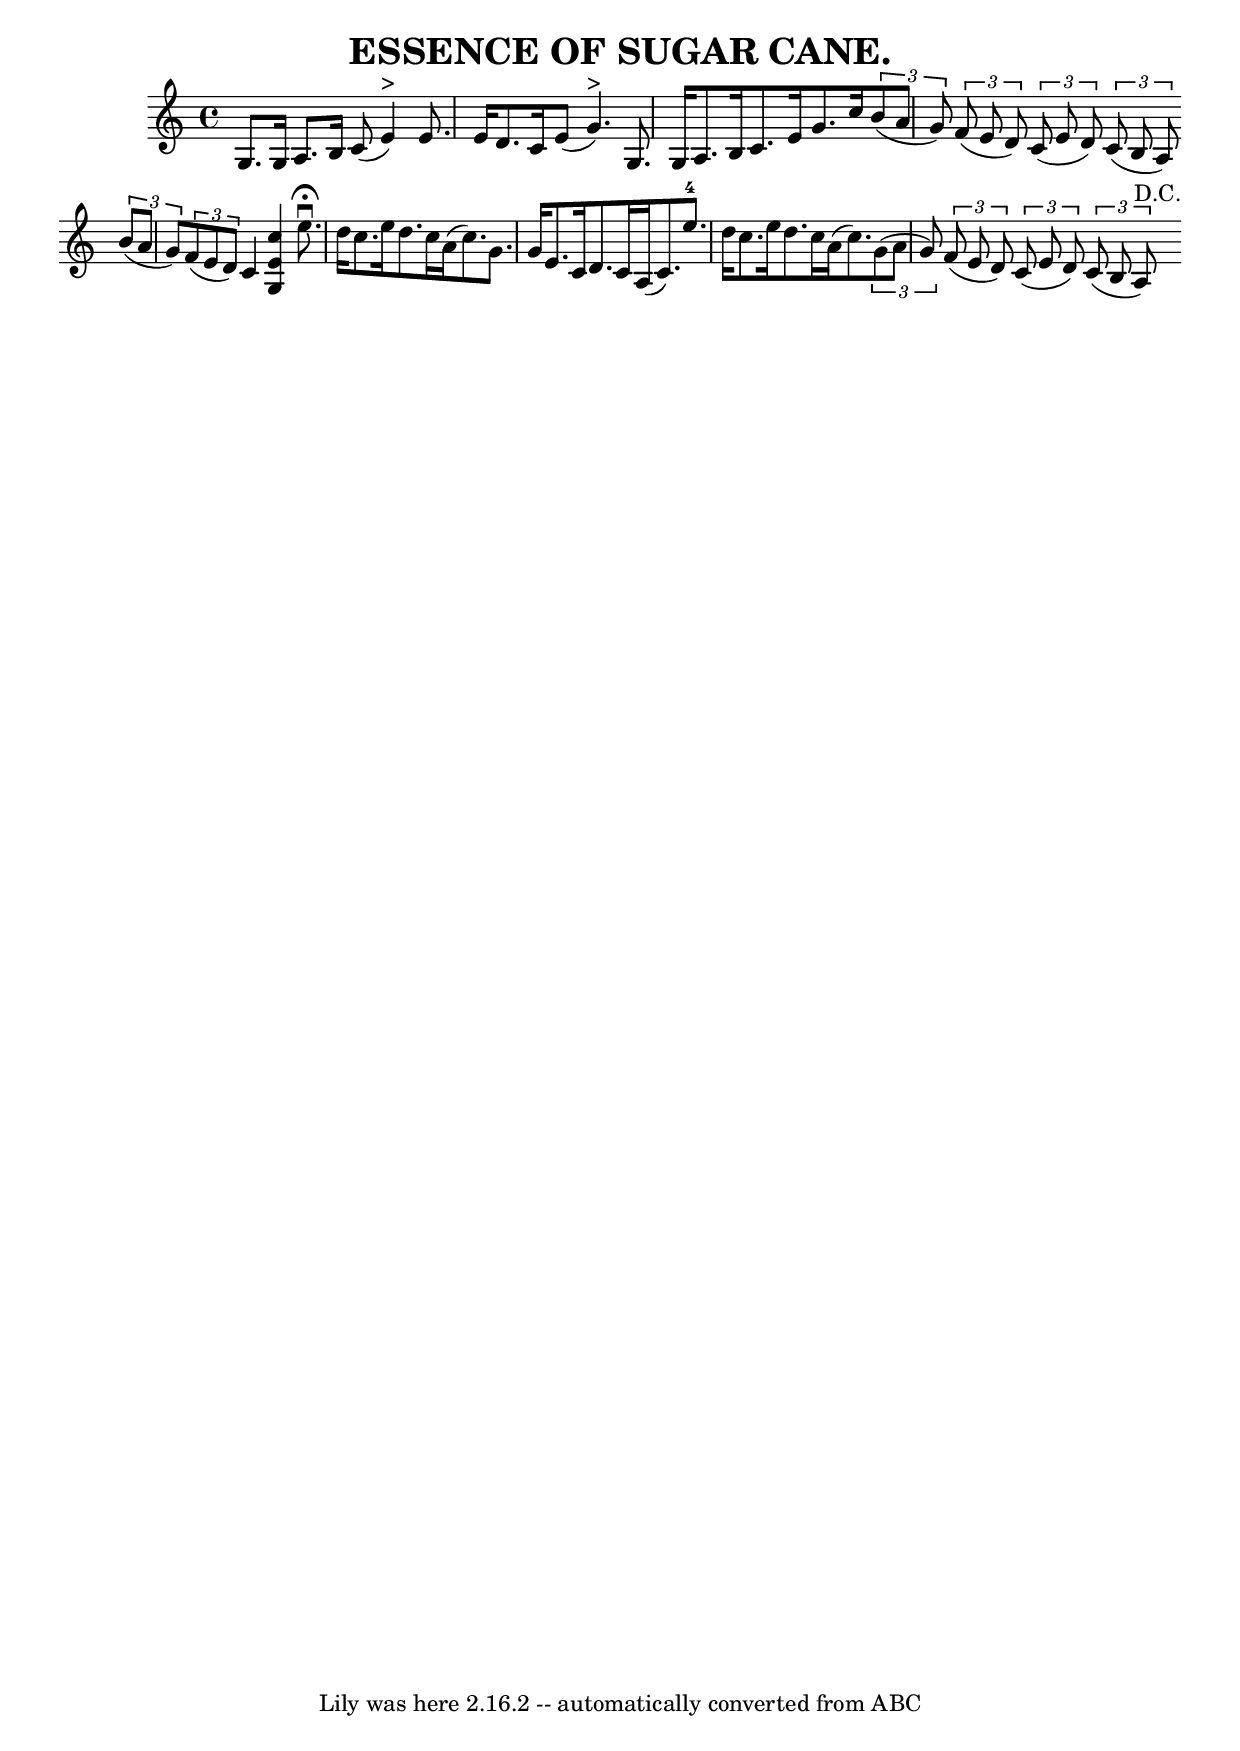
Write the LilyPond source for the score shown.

\version "2.16.2"
\include "Mammoth.ily"
\header {
  %% book = "Coles pg. 24.3"
  crossRefNumber = "19"
  footnotes = ""
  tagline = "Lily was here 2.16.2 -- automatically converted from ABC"
  title = "ESSENCE OF SUGAR CANE."

}
voicedefault =  {


  \override Staff.TimeSignature #'style = #'C
  \time 4/4 
  \key c \major
 g8. g16 a8. b16 c'8 (e'4^">") 
  |
  e'8. e'16 d'8. c'16 e'8 (g'4.^">") |
  g8.  
  g16 a8. b16 c'8. e'16 g'8. c''16  |
  \times 2/3 { 
    b'8 (a'8 g'8) 
  }   \times 2/3 { f'8 (e'8 d'8) 
		 }   
  \times 2/3 { c'8 (e'8 d'8) 
	     }   \times 2/3 { c'8 (b8 a8) 
			    } 
  \bar ":|"   \times 2/3 { b'8 (a'8 g'8) 
			 }   \times 2/3 { f'8 (
					  e'8 d'8) 
					} c'4  << c''4 e'4 g4   >>   \bar "|."     \bar "|:"   
  e''8.^\fermata^\downbow d''16 c''8. e''16 d''8. c''16 a'16 (
  c''8.) |
  g'8. g'16 e'8. c'16 d'8. c'16 a16 (
  c'8.) |
  e''8.-4 d''16 c''8. e''16 d''8. c''16    
  a'16 (c''8.) |
  \times 2/3 { g'8 (a'8 g'8) 
	     }   
  \times 2/3 { f'8 (e'8 d'8) 
	     }   \times 2/3 { c'8 (e'8 d'8) 

			    }   \times 2/3 { c'8 (b8 a8^"D.C.") 
					   } \bar ":|"   

}

\score{
  <<

    \context Staff="default"
    {
      \voicedefault 
      
    }

  >>
  \layout {
    
  }
  \midi {
  }

}
